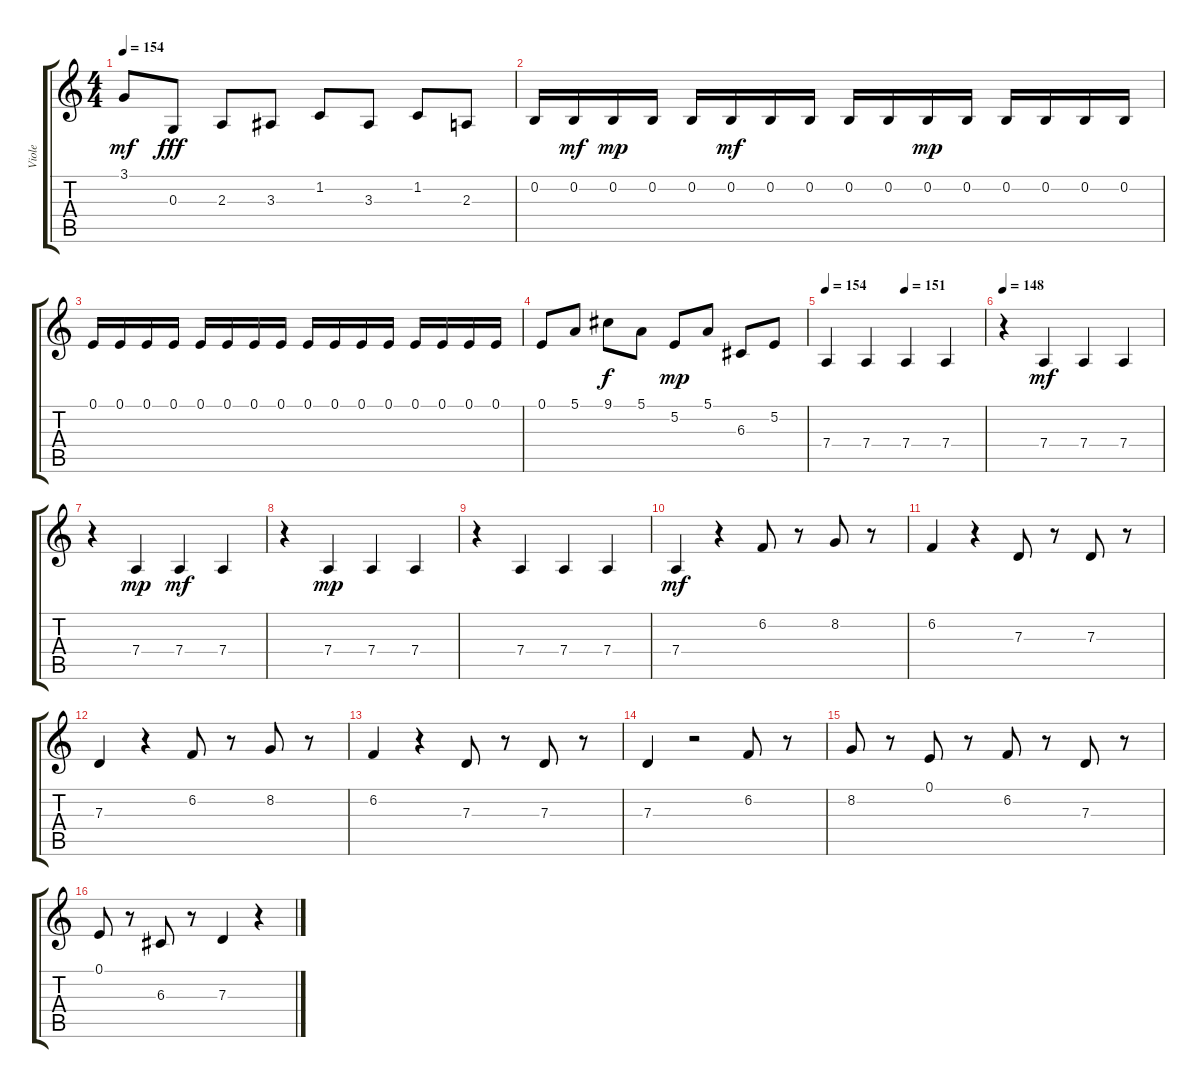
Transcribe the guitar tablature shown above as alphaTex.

\track ("Viole" "Viole") {instrument viola}
\staff {score tabs}
\tuning (E4 B3 G3 D3 A2 E2) {hide}
\ts (4 4)
\tempo 154
\clef g2
\ks c
3.1.8{dy mf} 0.3.8{dy fff} 2.3.8 3.3.8 1.2.8 3.3.8 1.2.8 2.3.8 |
0.2.16 0.2.16{dy mf} 0.2.16{dy mp} 0.2.16 0.2.16 0.2.16{dy mf} 0.2.16 0.2.16 0.2.16 0.2.16 0.2.16{dy mp} 0.2.16 0.2.16 0.2.16 0.2.16 0.2.16 |
0.1.16 0.1.16 0.1.16 0.1.16 0.1.16 0.1.16 0.1.16 0.1.16 0.1.16 0.1.16 0.1.16 0.1.16 0.1.16 0.1.16 0.1.16 0.1.16 |
0.1.8 5.1.8 9.1.8{dy f} 5.1.8 5.2.8{dy mp} 5.1.8 6.3.8 5.2.8 |
\tempo 154
\tempo (151 0.5)
7.4.4 7.4.4 7.4.4 7.4.4 |
\tempo 148
r.4 7.4.4{dy mf} 7.4.4 7.4.4 |
r.4 7.4.4{dy mp} 7.4.4{dy mf} 7.4.4 |
r.4 7.4.4{dy mp} 7.4.4 7.4.4 |
r.4 7.4.4 7.4.4 7.4.4 |
7.4.4{dy mf} r.4 6.2.8 r.8 8.2.8 r.8 |
6.2.4 r.4 7.3.8 r.8 7.3.8 r.8 |
7.3.4 r.4 6.2.8 r.8 8.2.8 r.8 |
6.2.4 r.4 7.3.8 r.8 7.3.8 r.8 |
7.3.4 r.2 6.2.8 r.8 |
8.2.8 r.8 0.1.8 r.8 6.2.8 r.8 7.3.8 r.8 |
0.1.8 r.8 6.3.8 r.8 7.3.4 r.4
